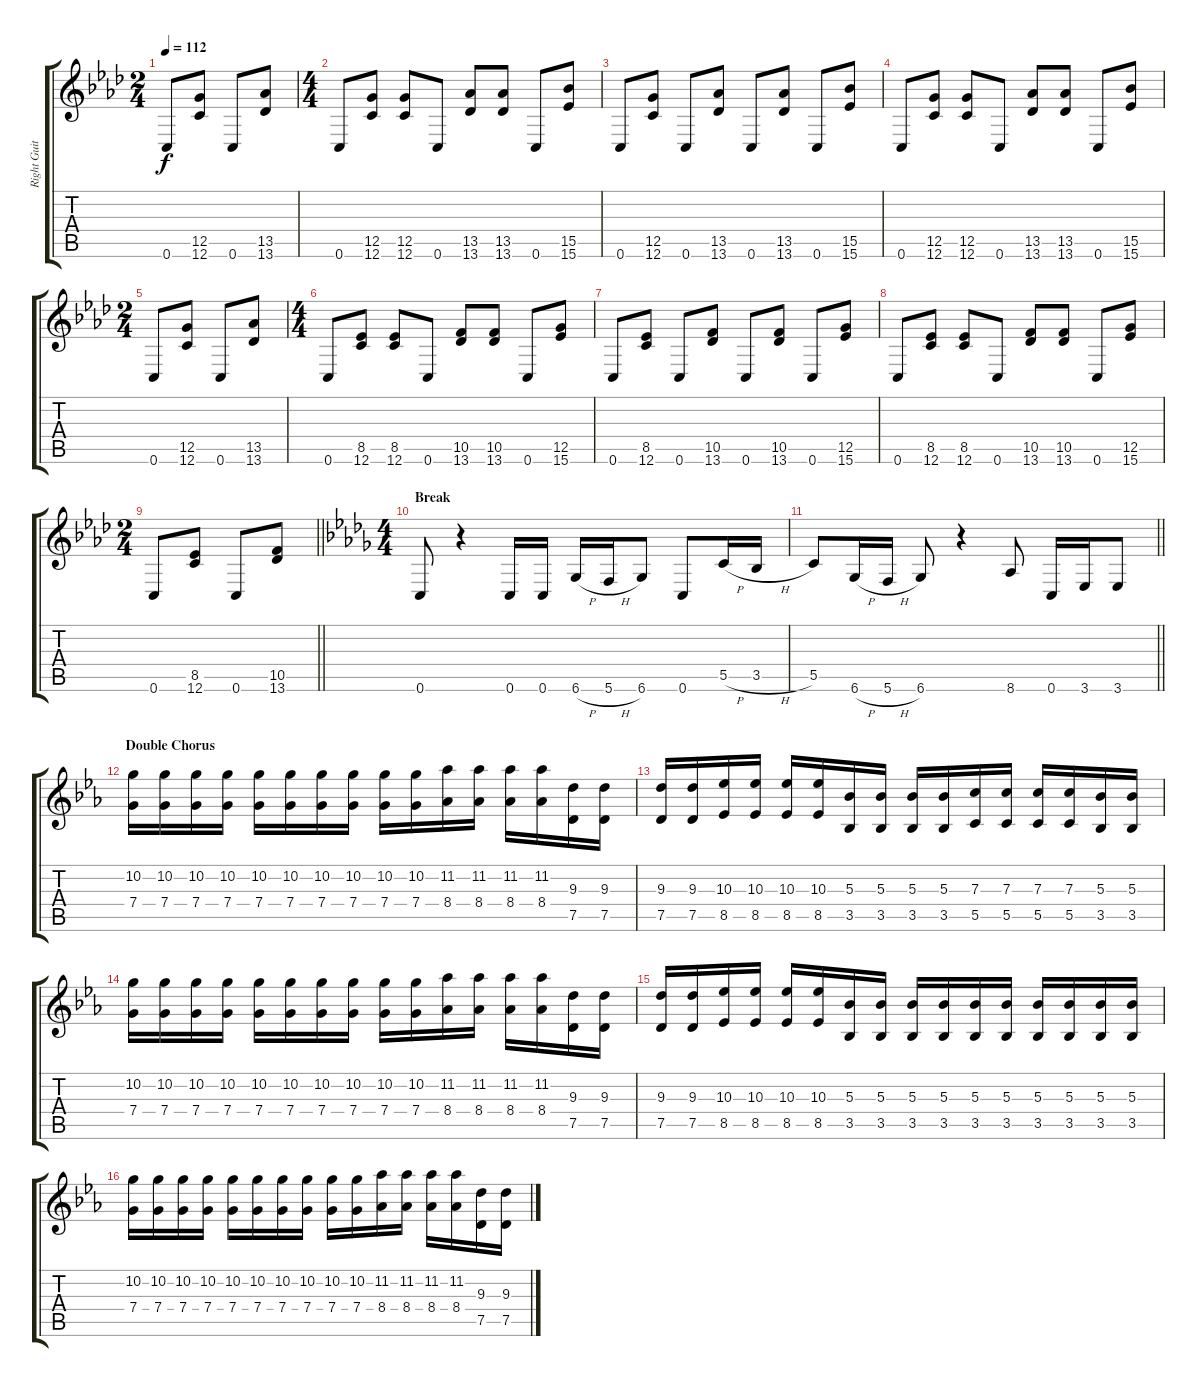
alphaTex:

\track ("Right Guitar" "Right Guit") {instrument distortionguitar}
\staff {score tabs}
\tuning (D4 A3 F3 C3 G2 C2) {hide}
\ts (2 4)
\tempo 112
\clef g2
\ks ab
0.6.8{dy f} (12.5 12.6).8 0.6.8 (13.5 13.6).8 |
\ts (4 4)
0.6.8 (12.5 12.6).8 (12.5 12.6).8 0.6.8 (13.5 13.6).8 (13.5 13.6).8 0.6.8 (15.5 15.6).8 |
0.6.8 (12.5 12.6).8 0.6.8 (13.5 13.6).8 0.6.8 (13.5 13.6).8 0.6.8 (15.5 15.6).8 |
0.6.8 (12.5 12.6).8 (12.5 12.6).8 0.6.8 (13.5 13.6).8 (13.5 13.6).8 0.6.8 (15.5 15.6).8 |
\ts (2 4)
0.6.8 (12.5 12.6).8 0.6.8 (13.5 13.6).8 |
\ts (4 4)
0.6.8 (8.5 12.6).8 (8.5 12.6).8 0.6.8 (10.5 13.6).8 (10.5 13.6).8 0.6.8 (12.5 15.6).8 |
0.6.8 (8.5 12.6).8 0.6.8 (10.5 13.6).8 0.6.8 (10.5 13.6).8 0.6.8 (12.5 15.6).8 |
0.6.8 (8.5 12.6).8 (8.5 12.6).8 0.6.8 (10.5 13.6).8 (10.5 13.6).8 0.6.8 (12.5 15.6).8 |
\ts (2 4)
\barLineRight lightlight
0.6.8 (8.5 12.6).8 0.6.8 (10.5 13.6).8 |
\ts (4 4)
\section ("" "Break")
\ks db
0.6.8 r.4 0.6.16 0.6.16 6.6{h}.16 5.6{h}.16 6.6.8 0.6.8 5.5{h}.16 3.5{h}.16 |
\barLineRight lightlight
5.5.8 6.6{h}.16 5.6{h}.16 6.6.8 r.4 8.6.8 0.6.16 3.6.16 3.6.8 |
\section ("" "Double Chorus")
\ks eb
(10.2 7.4).16 (10.2 7.4).16 (10.2 7.4).16 (10.2 7.4).16 (10.2 7.4).16 (10.2 7.4).16 (10.2 7.4).16 (10.2 7.4).16 (10.2 7.4).16 (10.2 7.4).16 (11.2 8.4).16 (11.2 8.4).16 (11.2 8.4).16 (11.2 8.4).16 (9.3 7.5).16 (9.3 7.5).16 |
(9.3 7.5).16 (9.3 7.5).16 (10.3 8.5).16 (10.3 8.5).16 (10.3 8.5).16 (10.3 8.5).16 (5.3 3.5).16 (5.3 3.5).16 (5.3 3.5).16 (5.3 3.5).16 (7.3 5.5).16 (7.3 5.5).16 (7.3 5.5).16 (7.3 5.5).16 (5.3 3.5).16 (5.3 3.5).16 |
(10.2 7.4).16 (10.2 7.4).16 (10.2 7.4).16 (10.2 7.4).16 (10.2 7.4).16 (10.2 7.4).16 (10.2 7.4).16 (10.2 7.4).16 (10.2 7.4).16 (10.2 7.4).16 (11.2 8.4).16 (11.2 8.4).16 (11.2 8.4).16 (11.2 8.4).16 (9.3 7.5).16 (9.3 7.5).16 |
(9.3 7.5).16 (9.3 7.5).16 (10.3 8.5).16 (10.3 8.5).16 (10.3 8.5).16 (10.3 8.5).16 (5.3 3.5).16 (5.3 3.5).16 (5.3 3.5).16 (5.3 3.5).16 (5.3 3.5).16 (5.3 3.5).16 (5.3 3.5).16 (5.3 3.5).16 (5.3 3.5).16 (5.3 3.5).16 |
(10.2 7.4).16 (10.2 7.4).16 (10.2 7.4).16 (10.2 7.4).16 (10.2 7.4).16 (10.2 7.4).16 (10.2 7.4).16 (10.2 7.4).16 (10.2 7.4).16 (10.2 7.4).16 (11.2 8.4).16 (11.2 8.4).16 (11.2 8.4).16 (11.2 8.4).16 (9.3 7.5).16 (9.3 7.5).16
